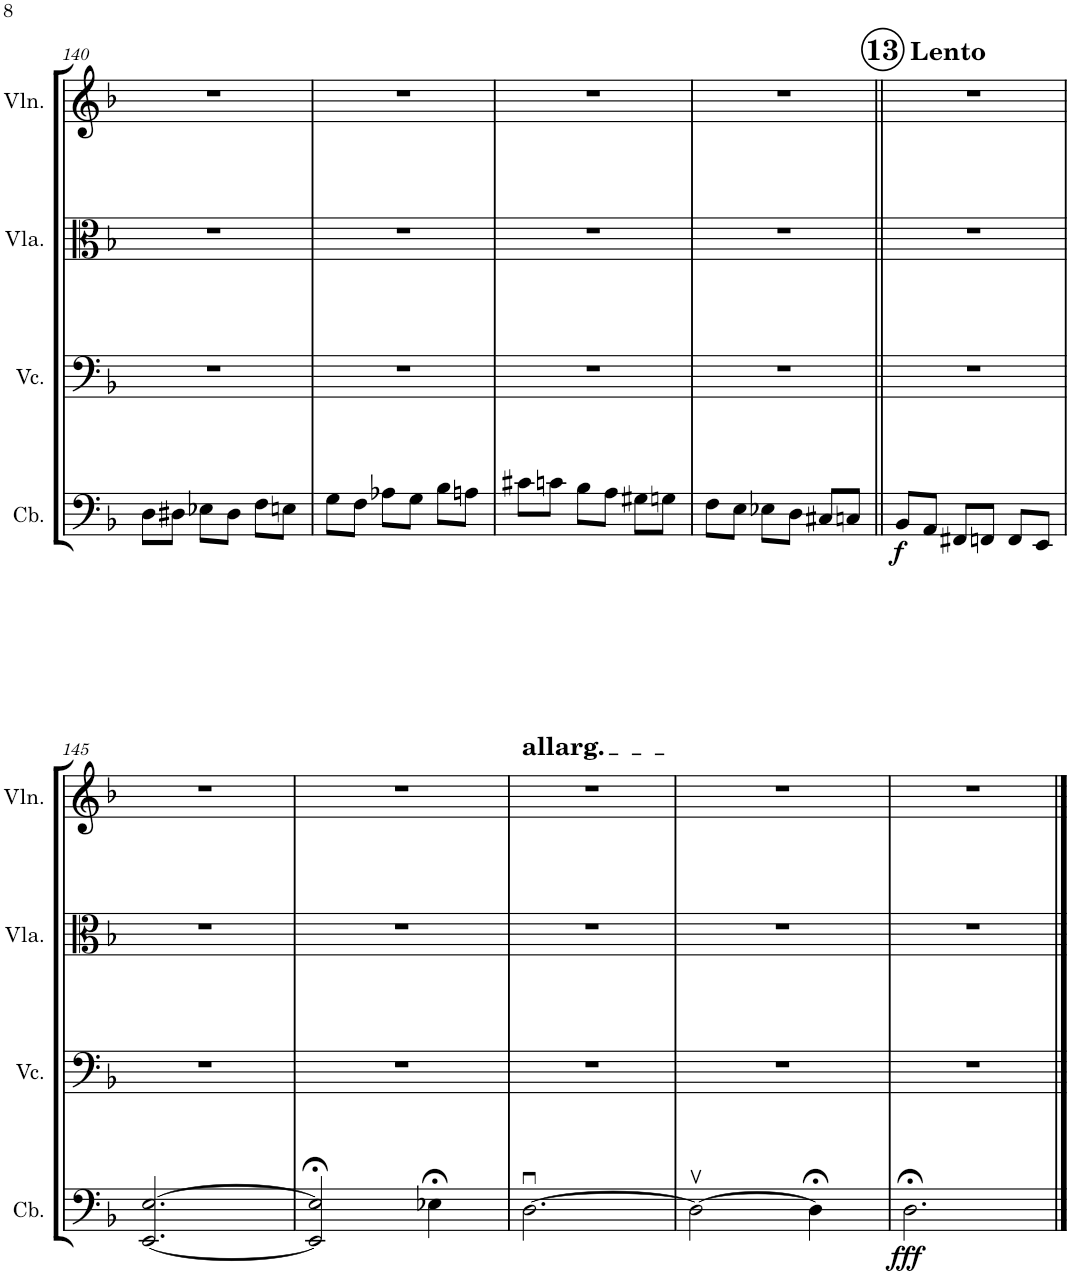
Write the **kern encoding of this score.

**kern	**dynam	**kern	**kern	**kern
*part4	*part4	*part3	*part2	*part1
*staff4	*staff4	*staff3	*staff2	*staff1
*I"Contrabass	*	*I"Violoncello	*I"Viola	*I"Violin
*I'Cb.	*	*I'Vc.	*I'Vla.	*I'Vln.
!!LO:PB:g=z
*clefF4	*	*clefF4	*clefC3	*clefG2
*Trd7c12	*	*	*	*
*k[b-]	*	*k[b-]	*k[b-]	*k[b-]
*M3/4	*	*M3/4	*M3/4	*M3/4
=140	=140	=140	=140	=140
8D\L	.	2.r	2.r	2.r
8D#X\J	.	.	.	.
8E-X\L	.	.	.	.
8D#\J	.	.	.	.
8F\L	.	.	.	.
8En\J	.	.	.	.
=141	=141	=141	=141	=141
8G\L	.	2.r	2.r	2.r
8F\J	.	.	.	.
8A-X\L	.	.	.	.
8G\J	.	.	.	.
8B-\L	.	.	.	.
8An\J	.	.	.	.
=142	=142	=142	=142	=142
8c#X\L	.	2.r	2.r	2.r
8cn\J	.	.	.	.
8B-\L	.	.	.	.
8A\J	.	.	.	.
8G#X\L	.	.	.	.
8Gn\J	.	.	.	.
=143	=143	=143	=143	=143
8F\L	.	2.r	2.r	2.r
8E\J	.	.	.	.
8E-X\L	.	.	.	.
8D\J	.	.	.	.
8C#X/L	.	.	.	.
8Cn/J	.	.	.	.
=144||	=144||	=144||	=144||	=144||
!!LO:REH:place=s1:a:B:cj:enc=circle:fs=14:t=13
!	!	!	!	!LO:TX:a:B:t=Lento
!	!LO:DY:b	!	!	!
8BB-/L	f	2.r	2.r	2.r
8AA/J	.	.	.	.
8FF#X/L	.	.	.	.
8FFn/J	.	.	.	.
8FF/L	.	.	.	.
8EE/J	.	.	.	.
!!LO:LB:g=z
=145	=145	=145	=145	=145
[2.EE/ [2.E/	.	2.r	2.r	2.r
=146	=146	=146	=146	=146
2EE/];< 2E/];<	.	2.r	2.r	2.r
4E-X;<\	.	.	.	.
=147	=147	=147	=147	=147
!	!	!	!	!LO:TX:a:t=allarg.
[2.Du\	.	2.r	2.r	2.r
=148	=148	=148	=148	=148
2Dv\_	.	2.r	2.r	2.r
4D;<\]	.	.	.	.
=149	=149	=149	=149	=149
!	!LO:DY:b	!	!	!
2.D;<\	fff	2.r	2.r	2.r
==	==	==	==	==
*-	*-	*-	*-	*-
